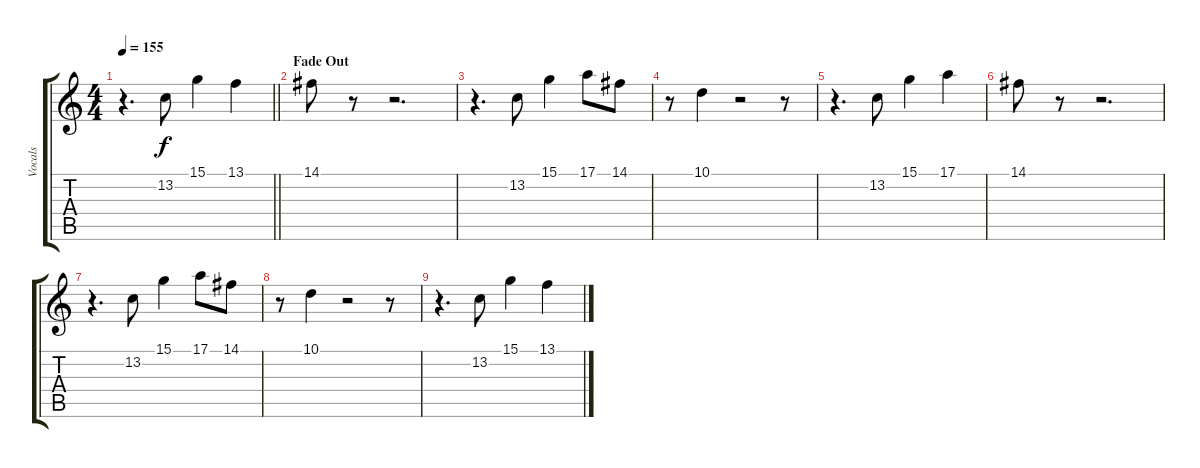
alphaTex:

\track ("Vocals" "Vocals") {instrument lead6voice}
\staff {score tabs}
\tuning (E4 B3 G3 D3 A2 E2) {hide}
\ts (4 4)
\tempo 155
\clef g2
\barLineRight lightlight
\ks c
r.4{d dy f} 13.2.8 15.1.4 13.1.4 |
\section ("" "Fade Out")
14.1.8 r.8 r.2{d} |
r.4{d} 13.2.8 15.1.4 17.1.8 14.1.8 |
r.8 10.1.4 r.2 r.8 |
r.4{d} 13.2.8 15.1.4 17.1.4 |
14.1.8 r.8 r.2{d} |
r.4{d} 13.2.8 15.1.4 17.1.8 14.1.8 |
r.8 10.1.4 r.2 r.8 |
r.4{d} 13.2.8 15.1.4 13.1.4
